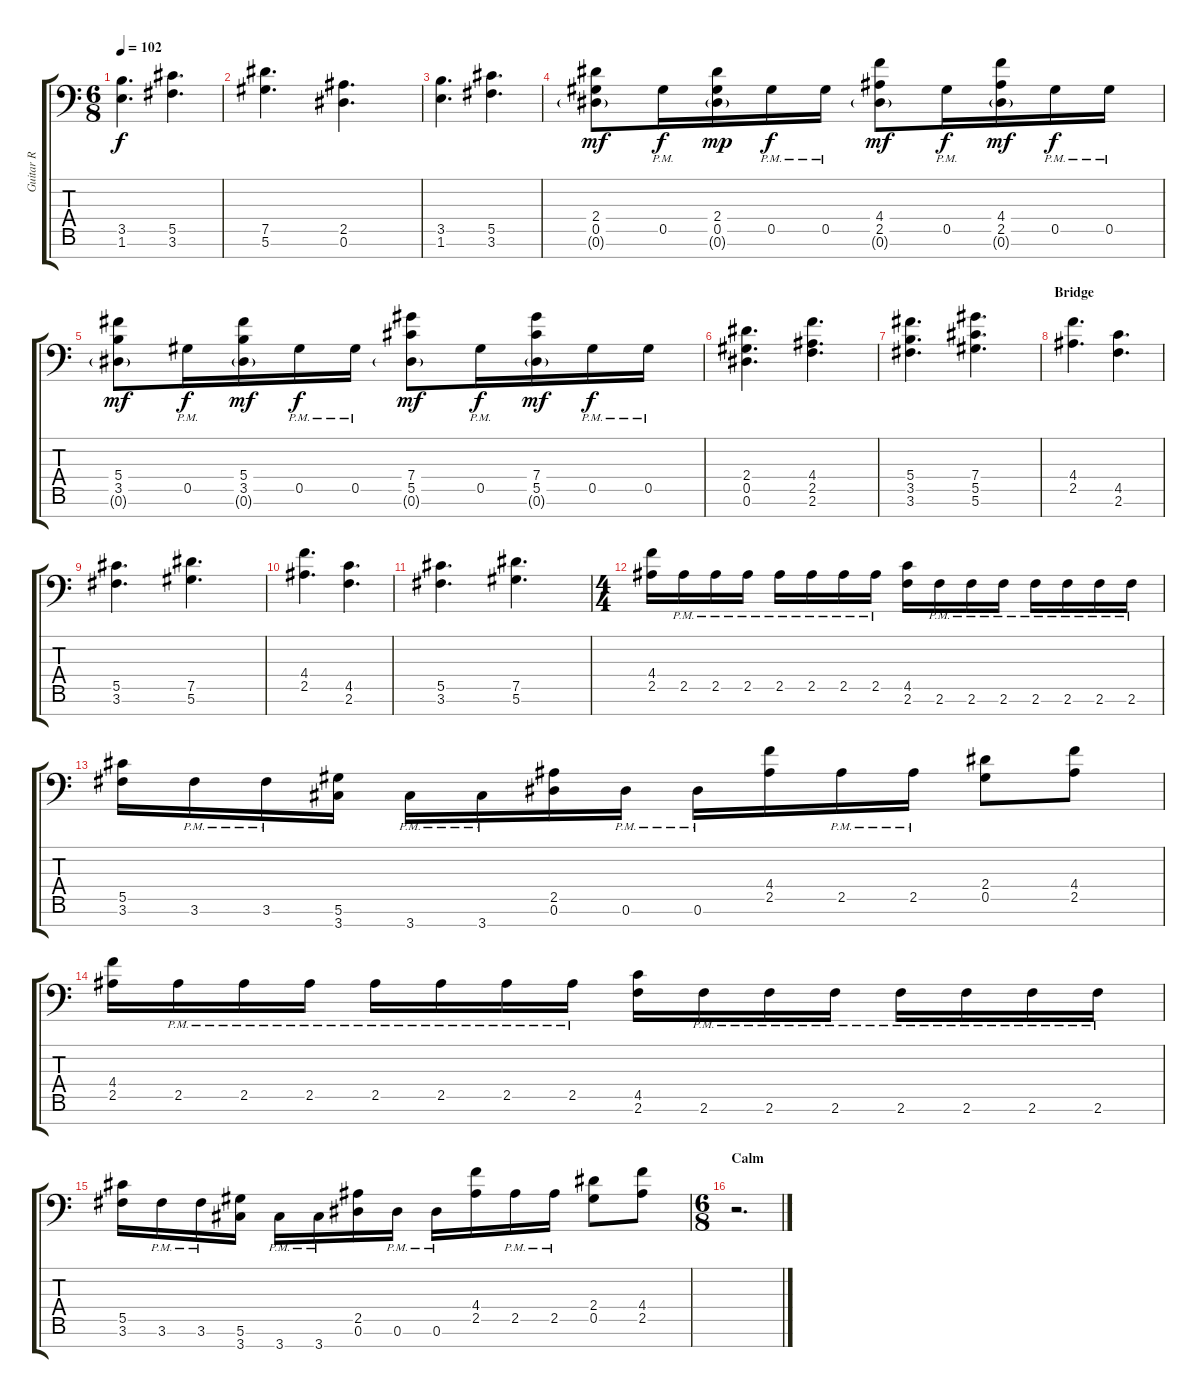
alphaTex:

\track ("Guitar R" "Guitar R") {instrument distortionguitar}
\staff {score tabs}
\tuning (Eb4 Bb3 Gb3 Db3 Ab2 Eb2 Bb1) {hide}
\ts (6 8)
\tempo 102
\clef f4
\ks c
(3.5 1.6).4{d dy f} (5.5 3.6).4{d} |
(7.5 5.6).4{d} (2.5 0.6).4{d} |
(3.5 1.6).4{d} (5.5 3.6).4{d} |
(2.4 0.5 0.6{g}).8{dy mf} 0.5{pm}.16{dy f} (2.4 0.5 0.6{g}).16{dy mp} 0.5{pm}.16{dy f} 0.5{pm}.16 (4.4 2.5 0.6{g}).8{dy mf} 0.5{pm}.16{dy f} (4.4 2.5 0.6{g}).16{dy mf} 0.5{pm}.16{dy f} 0.5{pm}.16 |
(5.4 3.5 0.6{g}).8{dy mf} 0.5{pm}.16{dy f} (5.4 3.5 0.6{g}).16{dy mf} 0.5{pm}.16{dy f} 0.5{pm}.16 (7.4 5.5 0.6{g}).8{dy mf} 0.5{pm}.16{dy f} (7.4 5.5 0.6{g}).16{dy mf} 0.5{pm}.16{dy f} 0.5{pm}.16 |
(2.4 0.5 0.6).4{d} (4.4 2.5 2.6).4{d} |
(5.4 3.5 3.6).4{d} (7.4 5.5 5.6).4{d} |
\section ("" "Bridge")
(4.4 2.5).4{d volume 15 balance 16} (4.5 2.6).4{d} |
(5.5 3.6).4{d} (7.5 5.6).4{d} |
(4.4 2.5).4{d} (4.5 2.6).4{d} |
(5.5 3.6).4{d} (7.5 5.6).4{d} |
\ts (4 4)
(4.4 2.5).16 2.5{pm}.16 2.5{pm}.16 2.5{pm}.16 2.5{pm}.16 2.5{pm}.16 2.5{pm}.16 2.5{pm}.16 (4.5 2.6).16 2.6{pm}.16 2.6{pm}.16 2.6{pm}.16 2.6{pm}.16 2.6{pm}.16 2.6{pm}.16 2.6{pm}.16 |
(5.5 3.6).16 3.6{pm}.16 3.6{pm}.16 (5.6 3.7).16 3.7{pm}.16 3.7{pm}.16 (2.5 0.6).16 0.6{pm}.16 0.6{pm}.16 (4.4 2.5).16 2.5{pm}.16 2.5{pm}.16 (2.4 0.5).8 (4.4 2.5).8 |
(4.4 2.5).16 2.5{pm}.16 2.5{pm}.16 2.5{pm}.16 2.5{pm}.16 2.5{pm}.16 2.5{pm}.16 2.5{pm}.16 (4.5 2.6).16 2.6{pm}.16 2.6{pm}.16 2.6{pm}.16 2.6{pm}.16 2.6{pm}.16 2.6{pm}.16 2.6{pm}.16 |
(5.5 3.6).16 3.6{pm}.16 3.6{pm}.16 (5.6 3.7).16 3.7{pm}.16 3.7{pm}.16 (2.5 0.6).16 0.6{pm}.16 0.6{pm}.16 (4.4 2.5).16 2.5{pm}.16 2.5{pm}.16 (2.4 0.5).8 (4.4 2.5).8 |
\ts (6 8)
\section ("" "Calm")
r.2{d}
